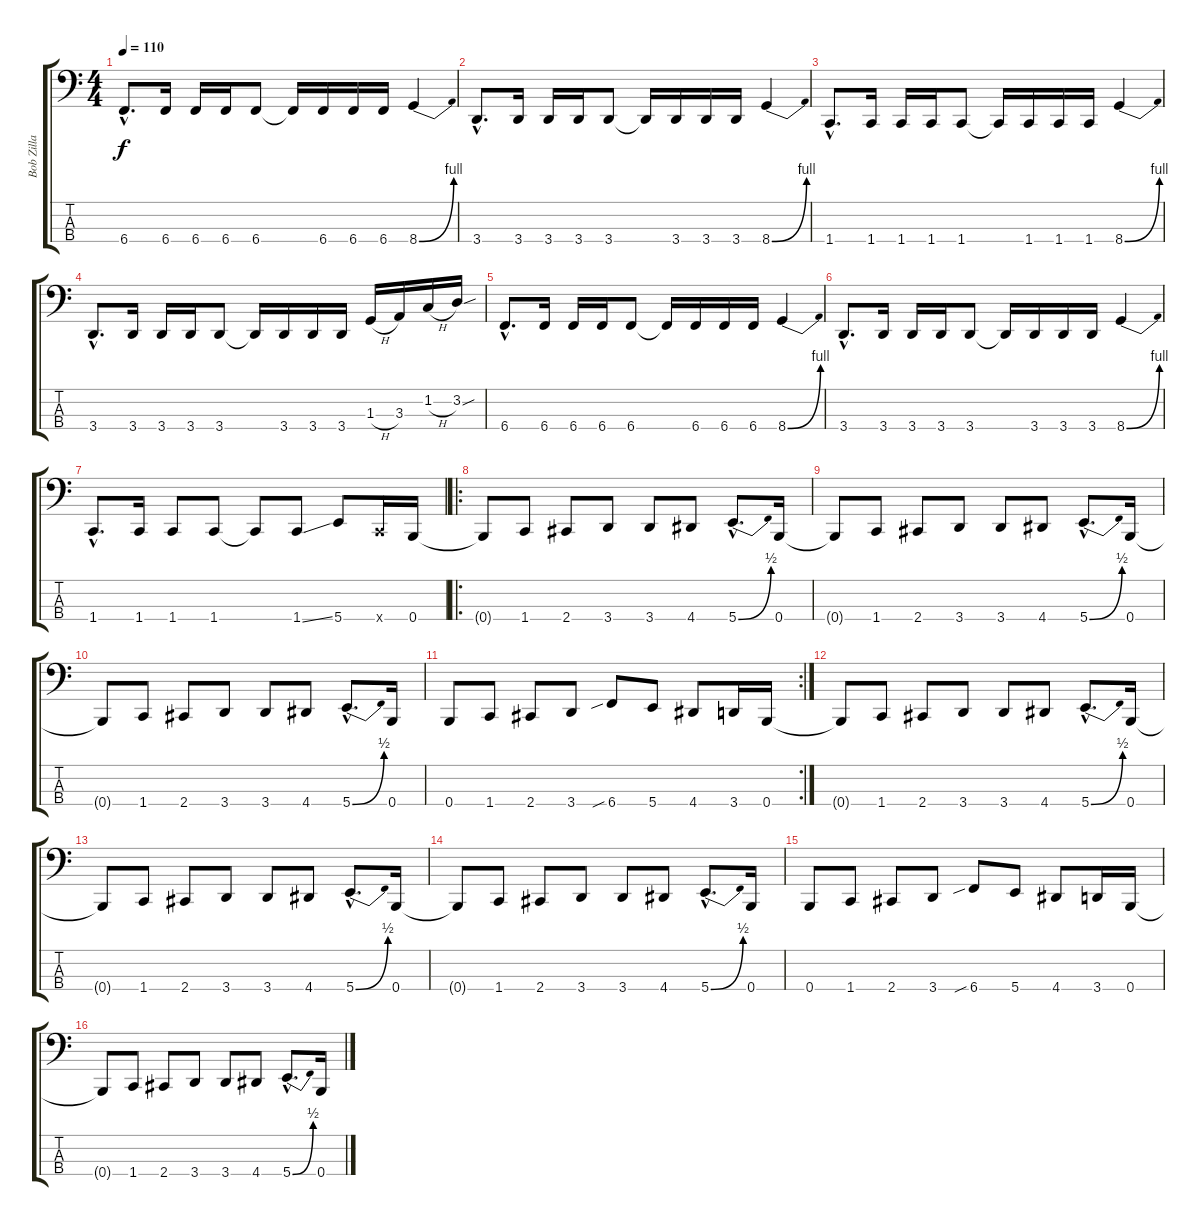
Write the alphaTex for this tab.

\track ("Bob Zilla" "Bob Zilla") {instrument electricbassfinger}
\staff {score tabs}
\tuning (E2 B1 Gb1 B0) {hide}
\ts (4 4)
\tempo 110
\clef f4
\ks c
6.4{hac}.8{d dy f} 6.4.16 6.4.16 6.4.16 6.4.8 6.4{t}.16 6.4.16 6.4.16 6.4.16 8.4{be (bend 0 0 60 4)}.4 |
3.4{hac}.8{d} 3.4.16 3.4.16 3.4.16 3.4.8 3.4{t}.16 3.4.16 3.4.16 3.4.16 8.4{be (bend 0 0 60 4)}.4 |
1.4{hac}.8{d} 1.4.16 1.4.16 1.4.16 1.4.8 1.4{t}.16 1.4.16 1.4.16 1.4.16 8.4{be (bend 0 0 60 4)}.4 |
3.4{hac}.8{d} 3.4.16 3.4.16 3.4.16 3.4.8 3.4{t}.16 3.4.16 3.4.16 3.4.16 1.3{h}.16 3.3.16 1.2{h}.16 3.2{sou}.16 |
6.4{hac}.8{d} 6.4.16 6.4.16 6.4.16 6.4.8 6.4{t}.16 6.4.16 6.4.16 6.4.16 8.4{be (bend 0 0 60 4)}.4 |
3.4{hac}.8{d} 3.4.16 3.4.16 3.4.16 3.4.8 3.4{t}.16 3.4.16 3.4.16 3.4.16 8.4{be (bend 0 0 60 4)}.4 |
1.4{hac}.8{d} 1.4.16 1.4.8 1.4.8 1.4{t}.8 1.4{ss}.8 5.4.8 1.4{x}.16 0.4.16 |
\ro
0.4{t}.8 1.4.8 2.4.8 3.4.8 3.4.8 4.4.8 5.4{be (bend 0 0 60 2) hac}.8{d} 0.4.16 |
0.4{t}.8 1.4.8 2.4.8 3.4.8 3.4.8 4.4.8 5.4{be (bend 0 0 60 2) hac}.8{d} 0.4.16 |
0.4{t}.8 1.4.8 2.4.8 3.4.8 3.4.8 4.4.8 5.4{be (bend 0 0 60 2) hac}.8{d} 0.4.16 |
\rc 2
0.4.8 1.4.8 2.4.8 3.4.8 6.4{sib}.8 5.4.8 4.4.8 3.4.16 0.4.16 |
0.4{t}.8 1.4.8 2.4.8 3.4.8 3.4.8 4.4.8 5.4{be (bend 0 0 60 2) hac}.8{d} 0.4.16 |
0.4{t}.8 1.4.8 2.4.8 3.4.8 3.4.8 4.4.8 5.4{be (bend 0 0 60 2) hac}.8{d} 0.4.16 |
0.4{t}.8 1.4.8 2.4.8 3.4.8 3.4.8 4.4.8 5.4{be (bend 0 0 60 2) hac}.8{d} 0.4.16 |
0.4.8 1.4.8 2.4.8 3.4.8 6.4{sib}.8 5.4.8 4.4.8 3.4.16 0.4.16 |
0.4{t}.8 1.4.8 2.4.8 3.4.8 3.4.8 4.4.8 5.4{be (bend 0 0 60 2) hac}.8{d} 0.4.16
